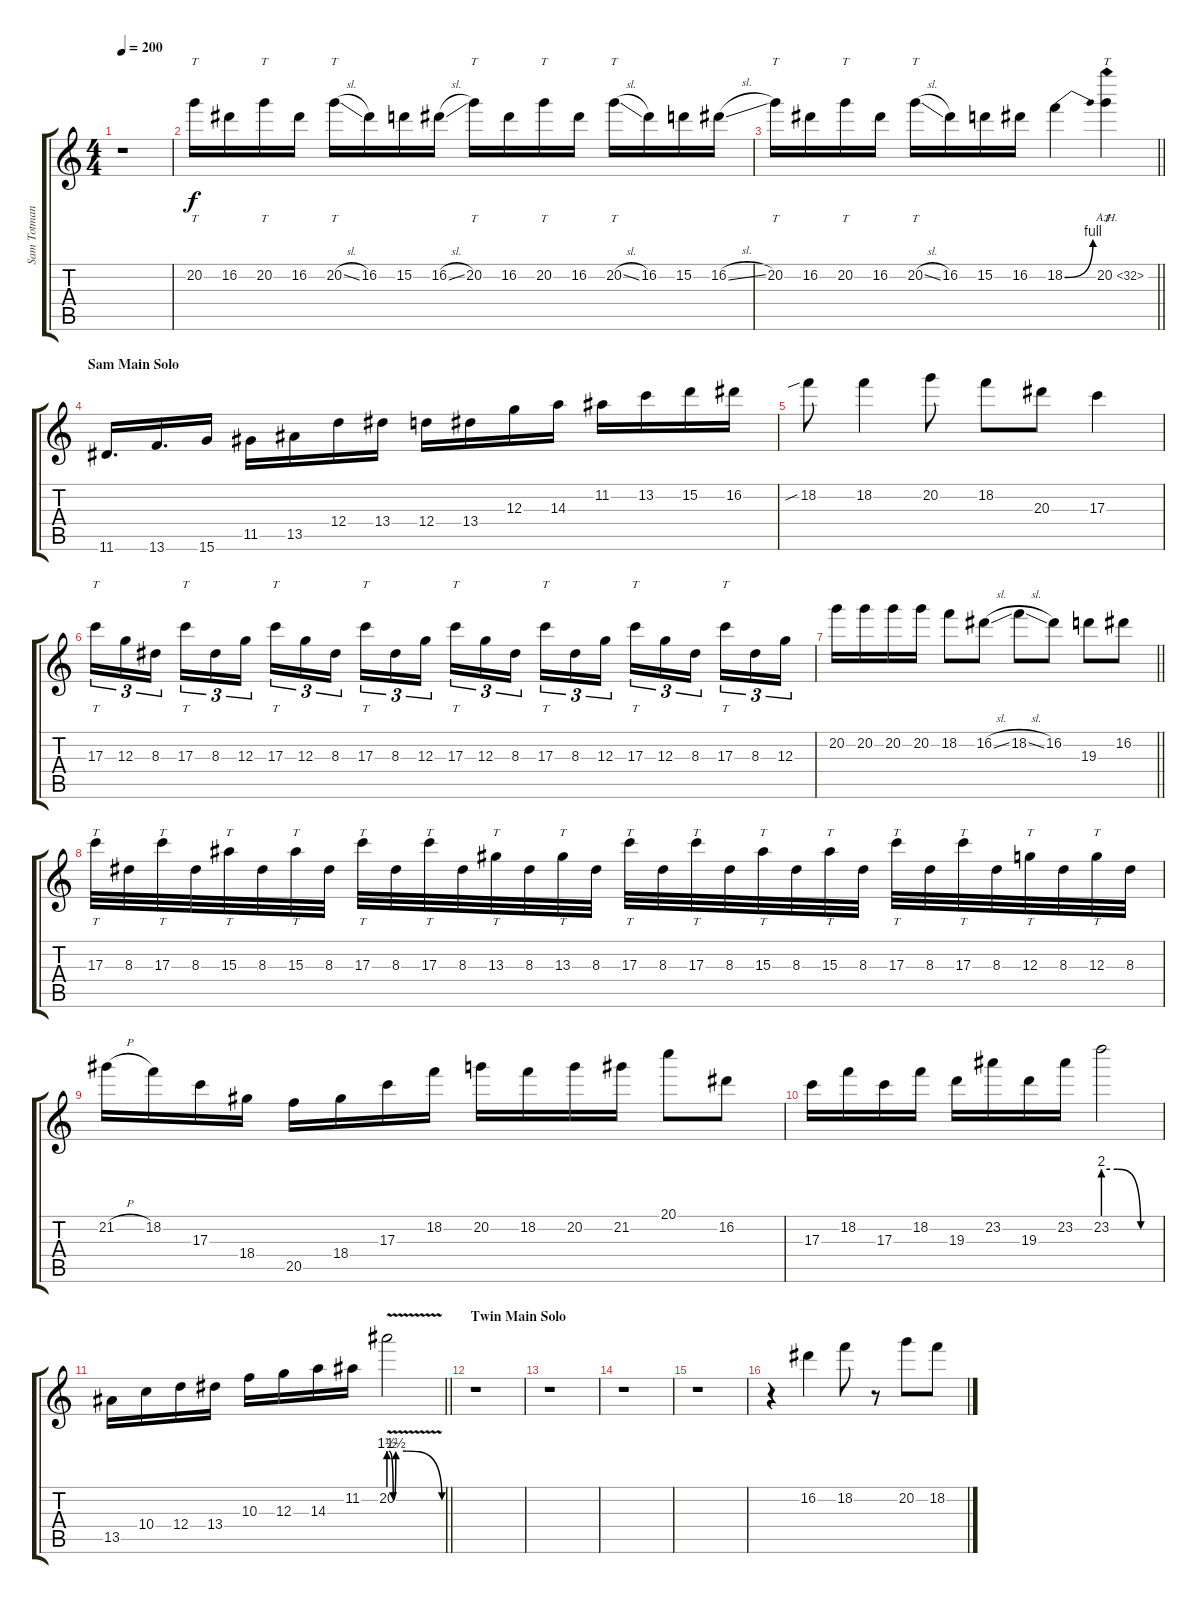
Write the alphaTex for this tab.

\track ("Sam Totman (Lead Guitar)" "Sam Totman") {instrument distortionguitar}
\staff {score tabs}
\tuning (E4 B3 G3 D3 A2 E2) {hide}
\ts (4 4)
\tempo 200
\clef g2
\ks aminor
r.1{dy f} |
20.2.16{tt} 16.2.16 20.2.16{tt} 16.2.16 20.2{sl}.16{tt} 16.2.16 15.2.16 16.2{sl}.16 20.2.16{tt} 16.2.16 20.2.16{tt} 16.2.16 20.2{sl}.16{tt} 16.2.16 15.2.16 16.2{sl}.16 |
\barLineRight lightlight
20.2.16{tt} 16.2.16 20.2.16{tt} 16.2.16 20.2{sl}.16{tt} 16.2.16 15.2.16 16.2.16 18.2{be (bend 0 0 60 4)}.4 20.2{ah 12}.4{tt} |
\section ("" "Sam Main Solo")
11.6.16{d} 13.6.16{d} 15.6.16 11.5.16 13.5.16 12.4.16 13.4.16 12.4.16 13.4.16 12.3.16 14.3.16 11.2.16 13.2.16 15.2.16 16.2.16 |
18.2{sib}.8 18.2.4 20.2.8 18.2.8 20.3.8 17.3.4 |
17.3.16{tt tu (3 2)} 12.3.16{tu (3 2)} 8.3.16{tu (3 2) beam splitsecondary} 17.3.16{tt tu (3 2)} 8.3.16{tu (3 2)} 12.3.16{tu (3 2)} 17.3.16{tt tu (3 2)} 12.3.16{tu (3 2)} 8.3.16{tu (3 2) beam splitsecondary} 17.3.16{tt tu (3 2)} 8.3.16{tu (3 2)} 12.3.16{tu (3 2)} 17.3.16{tt tu (3 2)} 12.3.16{tu (3 2)} 8.3.16{tu (3 2) beam splitsecondary} 17.3.16{tt tu (3 2)} 8.3.16{tu (3 2)} 12.3.16{tu (3 2)} 17.3.16{tt tu (3 2)} 12.3.16{tu (3 2)} 8.3.16{tu (3 2) beam splitsecondary} 17.3.16{tt tu (3 2)} 8.3.16{tu (3 2)} 12.3.16{tu (3 2)} |
\barLineRight lightlight
20.2.16 20.2.16 20.2.16 20.2.16 18.2.8 16.2{sl}.8 18.2{sl}.8 16.2.8 19.3.8 16.2.8 |
17.3.32{tt} 8.3.32 17.3.32{tt} 8.3.32 15.3.32{tt} 8.3.32 15.3.32{tt} 8.3.32 17.3.32{tt} 8.3.32 17.3.32{tt} 8.3.32 13.3.32{tt} 8.3.32 13.3.32{tt} 8.3.32 17.3.32{tt} 8.3.32 17.3.32{tt} 8.3.32 15.3.32{tt} 8.3.32 15.3.32{tt} 8.3.32 17.3.32{tt} 8.3.32 17.3.32{tt} 8.3.32 12.3.32{tt} 8.3.32 12.3.32{tt} 8.3.32 |
21.2{h}.16 18.2.16 17.3.16 18.4.16 20.5.16 18.4.16 17.3.16 18.2.16 20.2.16 18.2.16 20.2.16 21.2.16 20.1.8 16.2.8 |
17.3.16 18.2.16 17.3.16 18.2.16 19.3.16 23.2.16 19.3.16 23.2.16 23.2{be (custom 0 8 15 8 40 0 60 0)}.2 |
\barLineRight lightlight
13.5.16 10.4.16 12.4.16 13.4.16 10.3.16 12.3.16 14.3.16 11.2.16 20.2{be (custom 0 6 5 0 8 6 20 6 60 0) v}.2 |
\section ("" "Twin Main Solo")
r.1 |
r.1 |
r.1 |
r.1 |
r.4 16.2.4 18.2.8 r.8 20.2.8 18.2.8
